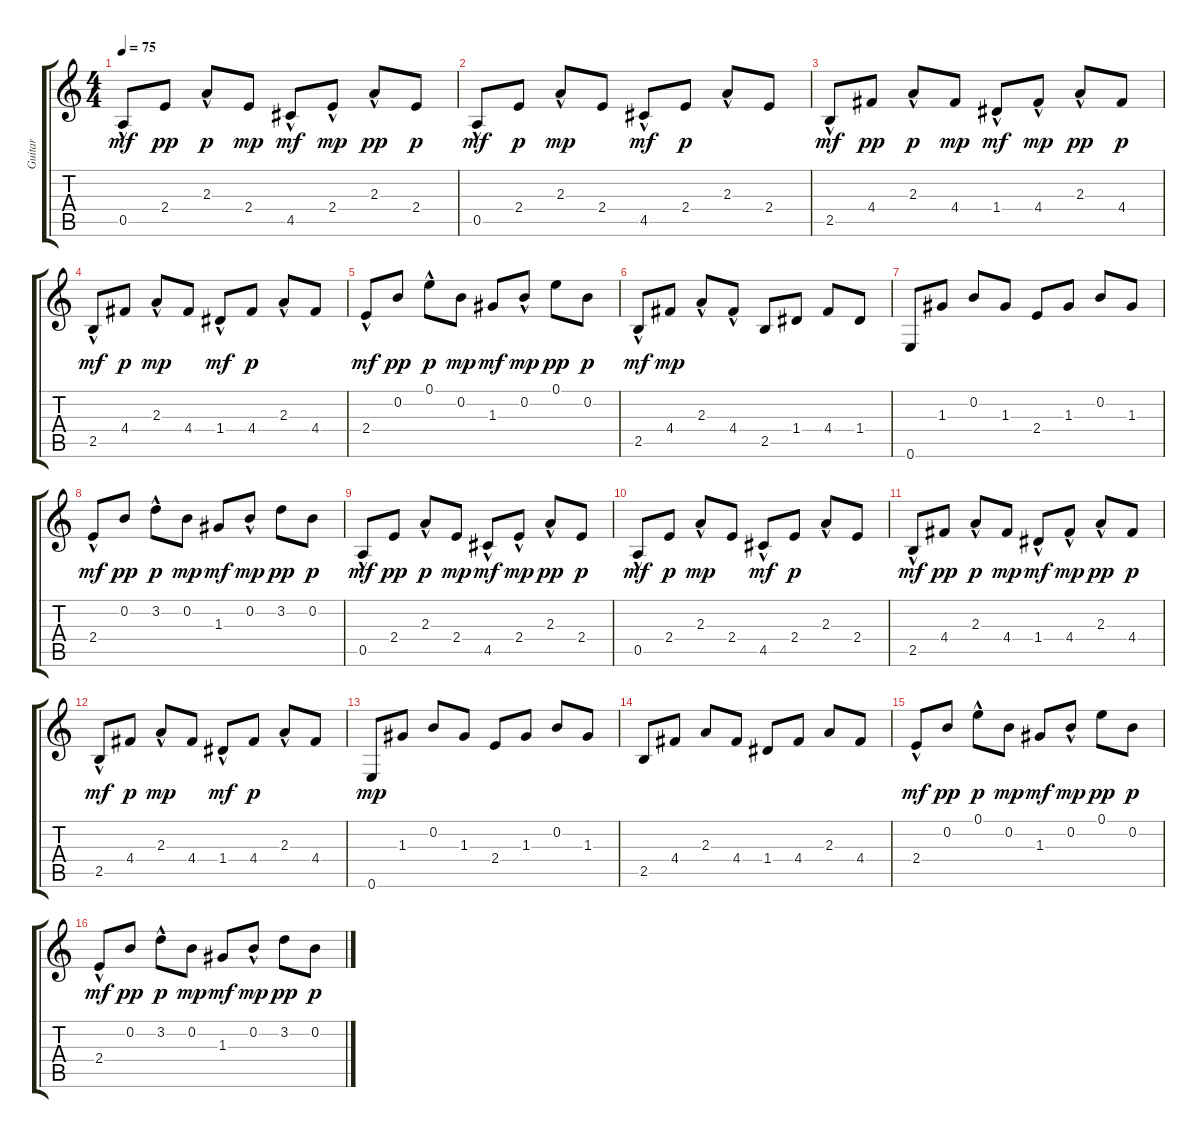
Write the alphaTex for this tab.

\track ("Guitar  " "Guitar  ") {instrument acousticguitarnylon}
\staff {score tabs}
\tuning (E4 B3 G3 D3 A2 E2) {hide}
\ts (4 4)
\tempo 75
\clef g2
\ks c
0.5{hac}.8{dy mf} 2.4.8{dy pp} 2.3{hac}.8{dy p} 2.4.8{dy mp} 4.5{hac}.8{dy mf} 2.4{hac}.8{dy mp} 2.3{hac}.8{dy pp} 2.4.8{dy p} |
0.5{hac}.8{dy mf} 2.4.8{dy p} 2.3{hac}.8{dy mp} 2.4.8 4.5{hac}.8{dy mf} 2.4.8{dy p} 2.3{hac}.8 2.4.8 |
2.5{hac}.8{dy mf} 4.4.8{dy pp} 2.3{hac}.8{dy p} 4.4.8{dy mp} 1.4{hac}.8{dy mf} 4.4{hac}.8{dy mp} 2.3{hac}.8{dy pp} 4.4.8{dy p} |
2.5{hac}.8{dy mf} 4.4.8{dy p} 2.3{hac}.8{dy mp} 4.4.8 1.4{hac}.8{dy mf} 4.4.8{dy p} 2.3{hac}.8 4.4.8 |
2.4{hac}.8{dy mf} 0.2.8{dy pp} 0.1{hac}.8{dy p} 0.2.8{dy mp} 1.3.8{dy mf} 0.2{hac}.8{dy mp} 0.1.8{dy pp} 0.2.8{dy p} |
2.5{hac}.8{dy mf} 4.4.8{dy mp} 2.3{hac}.8 4.4{hac}.8 2.5.8 1.4.8 4.4.8 1.4.8 |
0.6.8 1.3.8 0.2.8 1.3.8 2.4.8 1.3.8 0.2.8 1.3.8 |
2.4{hac}.8{dy mf} 0.2.8{dy pp} 3.2{hac}.8{dy p} 0.2.8{dy mp} 1.3.8{dy mf} 0.2{hac}.8{dy mp} 3.2.8{dy pp} 0.2.8{dy p} |
0.5{hac}.8{dy mf} 2.4.8{dy pp} 2.3{hac}.8{dy p} 2.4.8{dy mp} 4.5{hac}.8{dy mf} 2.4{hac}.8{dy mp} 2.3{hac}.8{dy pp} 2.4.8{dy p} |
0.5{hac}.8{dy mf} 2.4.8{dy p} 2.3{hac}.8{dy mp} 2.4.8 4.5{hac}.8{dy mf} 2.4.8{dy p} 2.3{hac}.8 2.4.8 |
2.5{hac}.8{dy mf} 4.4.8{dy pp} 2.3{hac}.8{dy p} 4.4.8{dy mp} 1.4{hac}.8{dy mf} 4.4{hac}.8{dy mp} 2.3{hac}.8{dy pp} 4.4.8{dy p} |
2.5{hac}.8{dy mf} 4.4.8{dy p} 2.3{hac}.8{dy mp} 4.4.8 1.4{hac}.8{dy mf} 4.4.8{dy p} 2.3{hac}.8 4.4.8 |
0.6.8{dy mp} 1.3.8 0.2.8 1.3.8 2.4.8 1.3.8 0.2.8 1.3.8 |
2.5.8 4.4.8 2.3.8 4.4.8 1.4.8 4.4.8 2.3.8 4.4.8 |
2.4{hac}.8{dy mf} 0.2.8{dy pp} 0.1{hac}.8{dy p} 0.2.8{dy mp} 1.3.8{dy mf} 0.2{hac}.8{dy mp} 0.1.8{dy pp} 0.2.8{dy p} |
2.4{hac}.8{dy mf} 0.2.8{dy pp} 3.2{hac}.8{dy p} 0.2.8{dy mp} 1.3.8{dy mf} 0.2{hac}.8{dy mp} 3.2.8{dy pp} 0.2.8{dy p}
